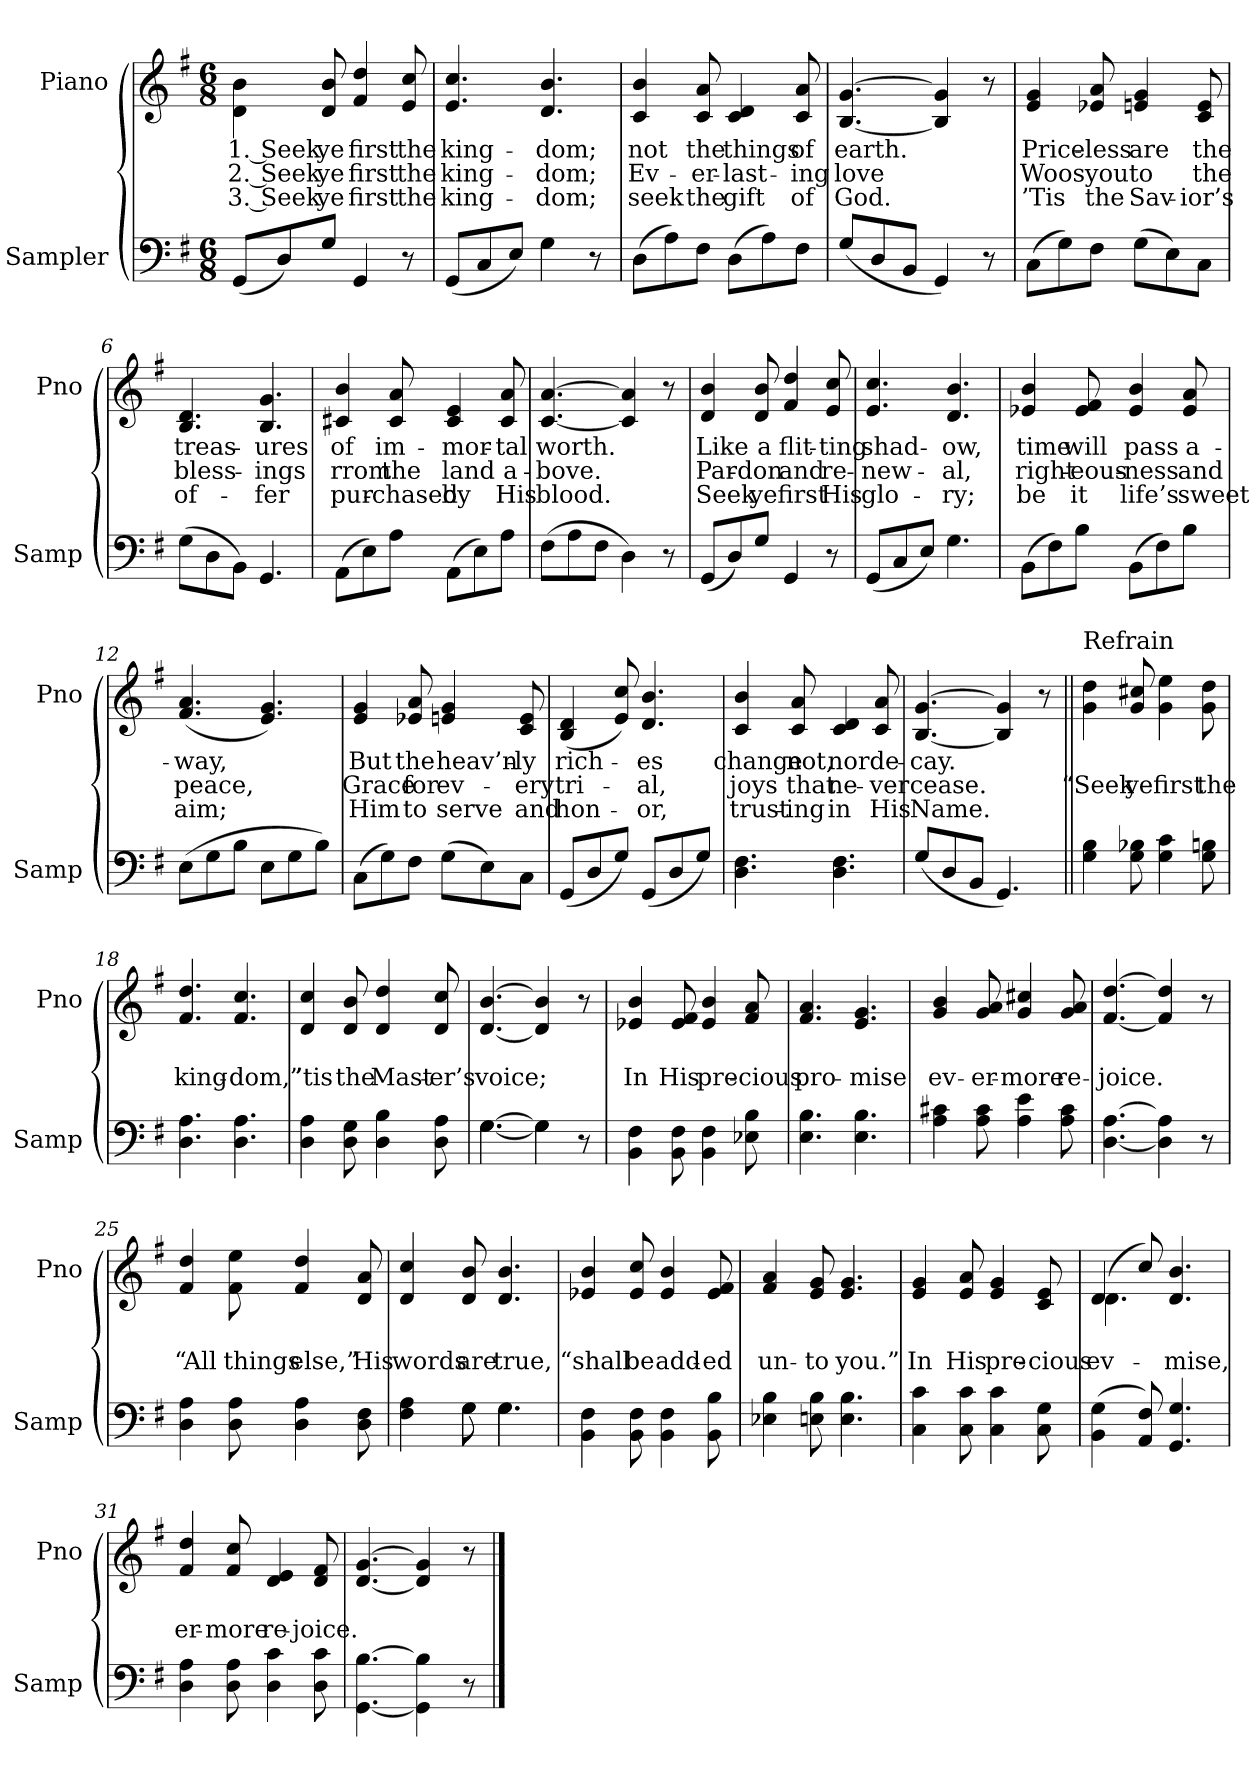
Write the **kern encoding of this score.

**kern	**kern	**text	**text	**text
*part2	*part1	*part1	*part1	*part1
*staff2	*staff1	*staff1	*staff1	*staff1
*I"Sampler	*I"Piano	*	*	*
*I'Samp	*I'Pno	*	*	*
*clefF4	*clefG2	*	*	*
*k[f#]	*k[f#]	*	*	*
*G:	*G:	*	*	*
*M6/8	*M6/8	*	*	*
=1	=1	=1	=1	=1
(8GG/L	4d\ 4b\	1. Seek	2. Seek	3. Seek
8D/)	.	.	.	.
8G/J	8d 8b	ye	ye	ye
4GG	4f# 4dd	first	first	first
8r	8e 8cc	the	the	the
=2	=2	=2	=2	=2
(8GG/L	4.e 4.cc	king-	king-	king-
8C/	.	.	.	.
8E/J)	.	.	.	.
4G	4.d 4.b	-dom;	-dom;	-dom;
8r	.	.	.	.
=3	=3	=3	=3	=3
(8D\L	4c 4b	not	Ev-	seek
8A\)	.	.	.	.
8F#\J	8c 8a	the	-er-	the
(8D\L	4c 4d	things	-last-	gift
8A\)	.	.	.	.
8F#\J	8c 8a	of	-ing	of
=4	=4	=4	=4	=4
(8G/L	[4.B [4.g	earth.	love	God.
8D/	.	.	.	.
8BB/J	.	.	.	.
4GG)	4B] 4g]	.	.	.
8r	8r	.	.	.
=5	=5	=5	=5	=5
(8C\L	4e 4g	Price-	Woos	’Tis
8G\)	.	.	.	.
8F#\J	8e-X 8a	-less	you	the
(8G\L	4en 4g	are	to	Sav-
8E\)	.	.	.	.
8C\J	8c 8e	the	the	-ior’s
=6	=6	=6	=6	=6
(8G\L	4.B 4.d	treas-	bless-	of-
8D\	.	.	.	.
8BB\J)	.	.	.	.
4.GG	4.B/ 4.g/	-ures	-ings	-fer
=7	=7	=7	=7	=7
(8AA\L	4c#X 4b	of	rrom	pur-
8E\)	.	.	.	.
8A\J	8c# 8a	im-	the	-chased
(8AA\L	4c# 4e	-mor-	land	by
8E\)	.	.	.	.
8A\J	8c# 8a	-tal	a-	His
=8	=8	=8	=8	=8
(8F#\L	[4.c [4.a	worth.	-bove.	blood.
8A\	.	.	.	.
8F#\J	.	.	.	.
4D)	4c] 4a]	.	.	.
8r	8r	.	.	.
=9	=9	=9	=9	=9
(8GG/L	4d 4b	Like	Par-	Seek
8D/)	.	.	.	.
8G/J	8d 8b	a	-don	ye
4GG	4f# 4dd	flit-	and	first
8r	8e 8cc	-ting	re-	His
=10	=10	=10	=10	=10
(8GG/L	4.e 4.cc	shad-	-new-	glo-
8C/	.	.	.	.
8E/J)	.	.	.	.
4.G	4.d/ 4.b/	-ow,	-al,	-ry;
=11	=11	=11	=11	=11
(8BB\L	4e-X 4b	time	right-	be
8F#\)	.	.	.	.
8B\J	8e- 8f#	will	-eous-	it
(8BB\L	4e- 4b	pass	-ness	life’s
8F#\)	.	.	.	.
8B\J	8e- 8a	a-	and	sweet
=12	=12	=12	=12	=12
(8E\L	(4.f# 4.a	-way,	peace,	aim;
8G\	.	.	.	.
8B\J	.	.	.	.
8E\L	4.e 4.g)	.	.	.
8G\	.	.	.	.
8B\J)	.	.	.	.
=13	=13	=13	=13	=13
(8C\L	4e 4g	But	Grace	Him
8G\)	.	.	.	.
8F#\J	8e-X 8a	the	for	to
(8G\L	4en 4g	heav’n-	ev-	serve
8E\)	.	.	.	.
8C\J	8c 8e	-ly	-ery	and
=14	=14	=14	=14	=14
(8GG/L	(4B 4d	rich-	tri-	hon-
8D/	.	.	.	.
8G/J)	8e 8cc)	.	.	.
(8GG/L	4.d 4.b	-es	-al,	-or,
8D/	.	.	.	.
8G/J)	.	.	.	.
=15	=15	=15	=15	=15
4.D 4.F#	4c 4b	change	joys	trust-
.	8c 8a	not,	that	-ing
4.D 4.F#	4c 4d	nor	ne-	in
.	8c 8a	de-	-ver	His
=16	=16	=16	=16	=16
(8G/L	[4.B [4.g	-cay.	cease.	Name.
8D/	.	.	.	.
8BB/J	.	.	.	.
4.GG)	4B] 4g]	.	.	.
.	8r	.	.	.
=17||	=17||	=17||	=17||	=17||
!	!LO:TX:t=Refrain	!	!	!
4G 4B	4g 4dd	.	“Seek	.
8G 8B-X	8g 8cc#X	.	ye	.
4G 4c	4g 4ee	.	first	.
8G 8Bn	8g 8dd	.	the	.
=18	=18	=18	=18	=18
4.D 4.A	4.f# 4.dd	.	king-	.
4.D 4.A	4.f# 4.cc	.	-dom,”	.
=19	=19	=19	=19	=19
4D 4A	4d 4cc	.	’tis	.
8D 8G	8d 8b	.	the	.
4D 4B	4d 4dd	.	Mast-	.
8D 8A	8d 8cc	.	-er’s	.
=20	=20	=20	=20	=20
*^	*	*	*	*
[4.G\	[4.G	[4.d [4.b	.	voice;	.
4G\]	4G]	4d] 4b]	.	.	.
8r	8ryy	8r	.	.	.
*v	*v	*	*	*	*
=21	=21	=21	=21	=21
4BB 4F#	4e-X 4b	.	In	.
8BB 8F#	8e- 8f#	.	His	.
4BB 4F#	4e- 4b	.	pre-	.
8E-X 8B	8f# 8a	.	-cious	.
=22	=22	=22	=22	=22
4.E 4.B	4.f# 4.a	.	pro-	.
4.E 4.B	4.e 4.g	.	-mise	.
=23	=23	=23	=23	=23
4A 4c#X	4g 4b	.	ev-	.
8A 8c#	8g 8a	.	-er-	.
4A 4e	4g 4cc#X	.	-more	.
8A 8c#	8g 8a	.	re-	.
=24	=24	=24	=24	=24
[4.D [4.A	[4.f# [4.dd	.	-joice.	.
4D] 4A]	4f#] 4dd]	.	.	.
8r	8r	.	.	.
=25	=25	=25	=25	=25
4D 4A	4f# 4dd	.	“All	.
8D 8A	8f# 8ee	.	things	.
4D 4A	4f# 4dd	.	else,”	.
8D 8F#	8d 8a	.	His	.
=26	=26	=26	=26	=26
*^	*	*	*	*
4F# 4A	4ryy	4d 4cc	.	words	.
8G\	8G	8d 8b	.	are	.
4.G\	4.G	4.d 4.b	.	true,	.
*v	*v	*	*	*	*
=27	=27	=27	=27	=27
4BB 4F#	4e-X 4b	.	“shall	.
8BB 8F#	8e- 8cc	.	be	.
4BB 4F#	4e- 4b	.	add-	.
8BB 8B	8e- 8f#	.	-ed	.
=28	=28	=28	=28	=28
4E-X 4B	4f# 4a	.	un-	.
8En 8B	8e 8g	.	-to	.
4.E 4.B	4.e 4.g	.	you.”	.
=29	=29	=29	=29	=29
4C 4c	4e 4g	.	In	.
8C 8c	8e 8a	.	His	.
4C 4c	4e 4g	.	pre-	.
8C 8G	8c 8e	.	-cious	.
=30	=30	=30	=30	=30
*	*^	*	*	*
(4BB 4G	(4d/	4.d	.	ev-	.
8AA 8F#)	8cc/)	.	.	.	.
4.GG 4.G	4.d 4.b	4.ryy	.	-mise,	.
*	*v	*v	*	*	*
=31	=31	=31	=31	=31
4D 4A	4f# 4dd	.	-er-	.
8D 8A	8f# 8cc	.	-more	.
4D 4c	4d 4e	.	re-	.
8D 8c	8d 8f#	.	-joice.	.
=32	=32	=32	=32	=32
[4.GG [4.B	[4.d [4.g	.	.	.
4GG] 4B]	4d] 4g]	.	.	.
8r	8r	.	.	.
==	==	==	==	==
*-	*-	*-	*-	*-
